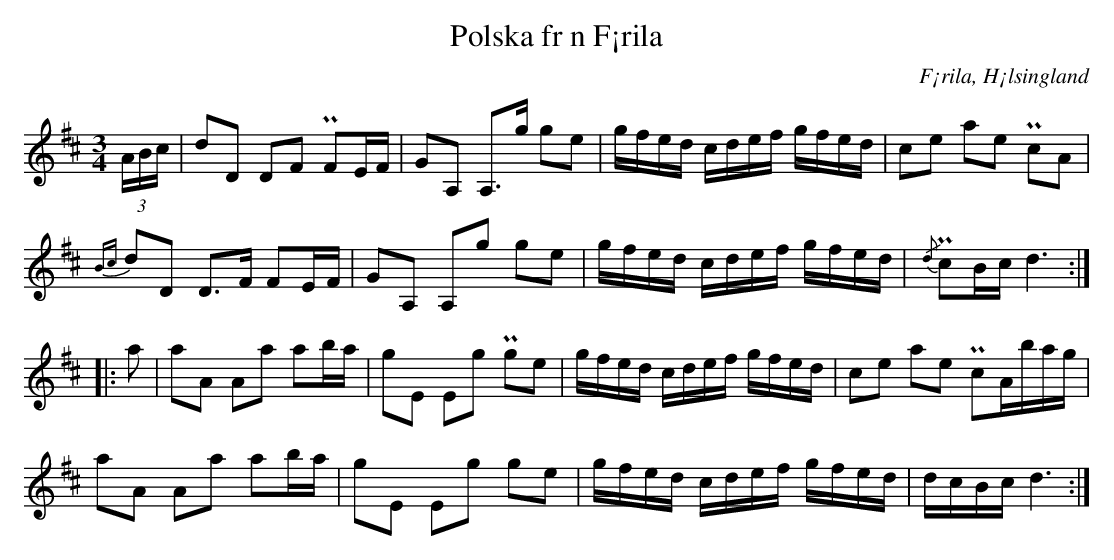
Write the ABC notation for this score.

X:1
T:Polska fr n F¡rila
O:F¡rila, H¡lsingland
M:3/4
L:1/16
U:t=turn
K:D
(3ABc | d2D2 D2F2 PF2EF | G2A,2 A,2>g2 g2e2 | gfed cdef gfed | c2e2 a2e2 Pc2A2 |
{Bc}d2D2 D2>F2 F2EF | G2A,2 A,2g2 g2e2 | gfed cdef gfed | {/d}Pc2Bc d6 ::
a2 | a2A2 A2a2 a2ba | g2E2 E2g2 Pg2e2 | gfed cdef gfed | c2e2 a2e2 Pc2A4/6b2/6a4/6g2/6 |
a2A2 A2a2 a2ba | g2E2 E2g2 g2e2 | gfed cdef gfed | dcBc d6 :|
